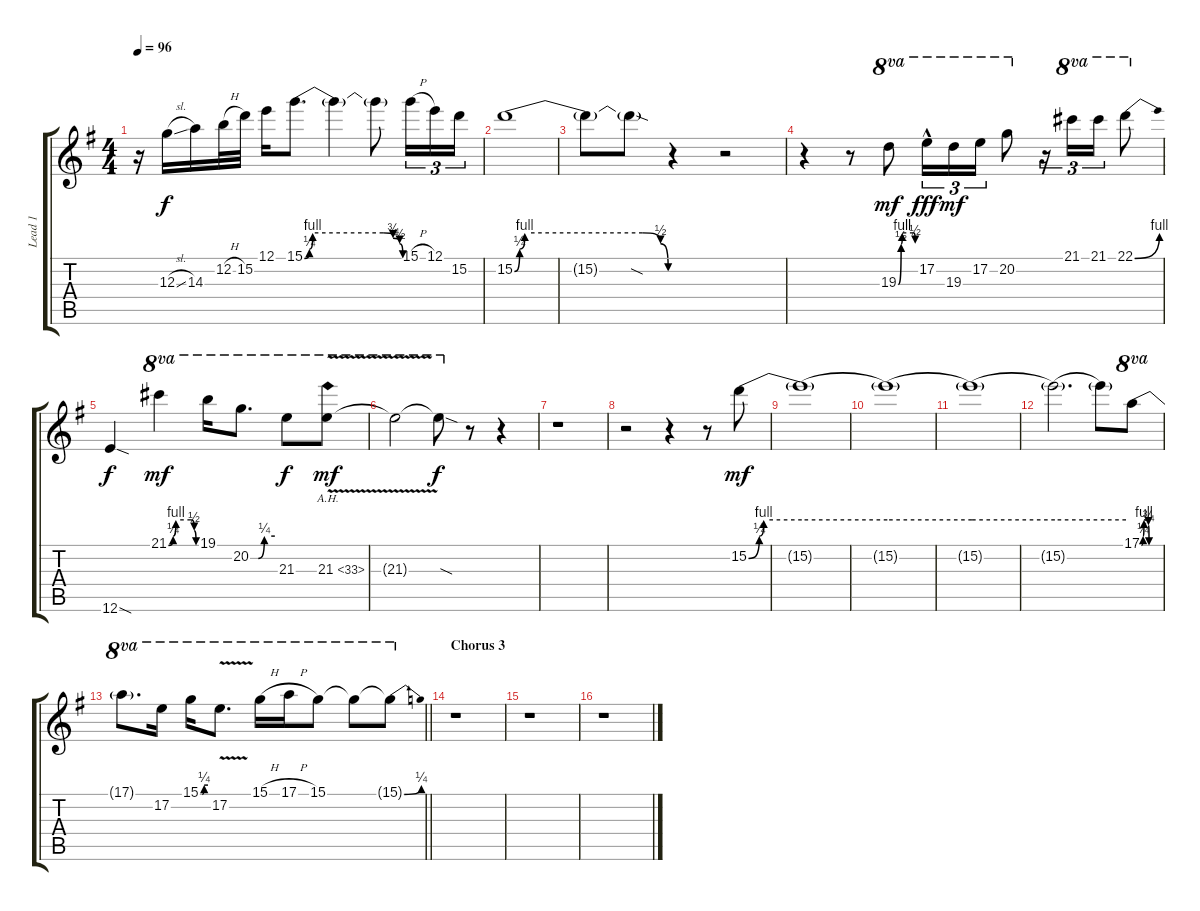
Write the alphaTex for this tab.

\track ("Lead 1" "Lead 1") {instrument distortionguitar}
\staff {score tabs}
\tuning (E4 B3 G3 D3 A2 E2) {hide}
\ts (4 4)
\tempo 96
\clef g2
\ks g
r.16{dy f} 12.3{sl}.16 14.3.16 12.2{h}.32 15.2.32 12.1.16 15.1{be (custom 0 0 3 1 5 4 48 4 54 3 58 2 60 0)}.8{d} 15.1{t}.4 15.1{t}.8 15.1{h}.16{tu (3 2)} 12.1.16{tu (3 2)} 15.2.16{tu (3 2)} |
15.2{be (custom 0 0 2 1 4 4 50 4 57 2 60 0)}.1 |
15.2{t}.8 15.2{sod t}.8 r.4 r.2 |
r.4 r.8 19.3{be (custom 0 0 10 2 14 4 54 4 60 2)}.8{ot 8va dy mf} 17.2{hac}.16{tu (3 2) ot 8va dy fff} 19.3.16{tu (3 2) ot 8va dy mf} 17.2.16{tu (3 2) ot 8va} 20.2.8{ot 8va} r.16{tu (3 2)} 21.1.16{tu (3 2) ot 8va} 21.1.16{tu (3 2) ot 8va} 22.1{be (bend 0 0 60 4)}.8{ot 8va} |
12.6{sod}.4{dy f} 21.1{be (custom 0 0 10 1 16 4 49 4 56 2 60 0)}.4{ot 8va dy mf} 19.1.16{ot 8va} 20.2{be (custom 0 0 19 0 34 1 60 1)}.8{d ot 8va} 21.3.8{ot 8va dy f} 21.3{ah 12 v}.8{ot 8va dy mf} |
21.3{t}.2{ot 8va} 21.3{sod t}.8{ot 8va dy f} r.8 r.4 |
r.1 |
r.2 r.4 r.8 15.2{be (custom 0 0 12 1 17 4 60 4)}.8{dy mf} |
15.2{be (hold 0 4 60 4) t}.1 |
15.2{be (hold 0 4 60 4) t}.1 |
15.2{be (hold 0 4 60 4) t}.1 |
15.2{be (hold 0 4 60 4) t}.2{d} 15.2{t}.8 17.1{be (custom 0 0 5 1 8 4 20 4 23 3 25 0 60 0)}.8{ot 8va} |
\barLineRight lightlight
17.1{t}.8{d ot 8va} 17.2.16{ot 8va} 15.1{be (custom 0 0 15 0 30 1 60 1)}.16{ot 8va} 17.2{v}.8{d ot 8va} 15.1{h}.16{ot 8va} 17.1{h}.16{ot 8va} 15.1.8{ot 8va} 15.1{t}.8{ot 8va} 15.1{be (bend 0 0 60 1) t}.8{ot 8va} |
\section ("" "Chorus 3")
r.1 |
r.1 |
r.1
